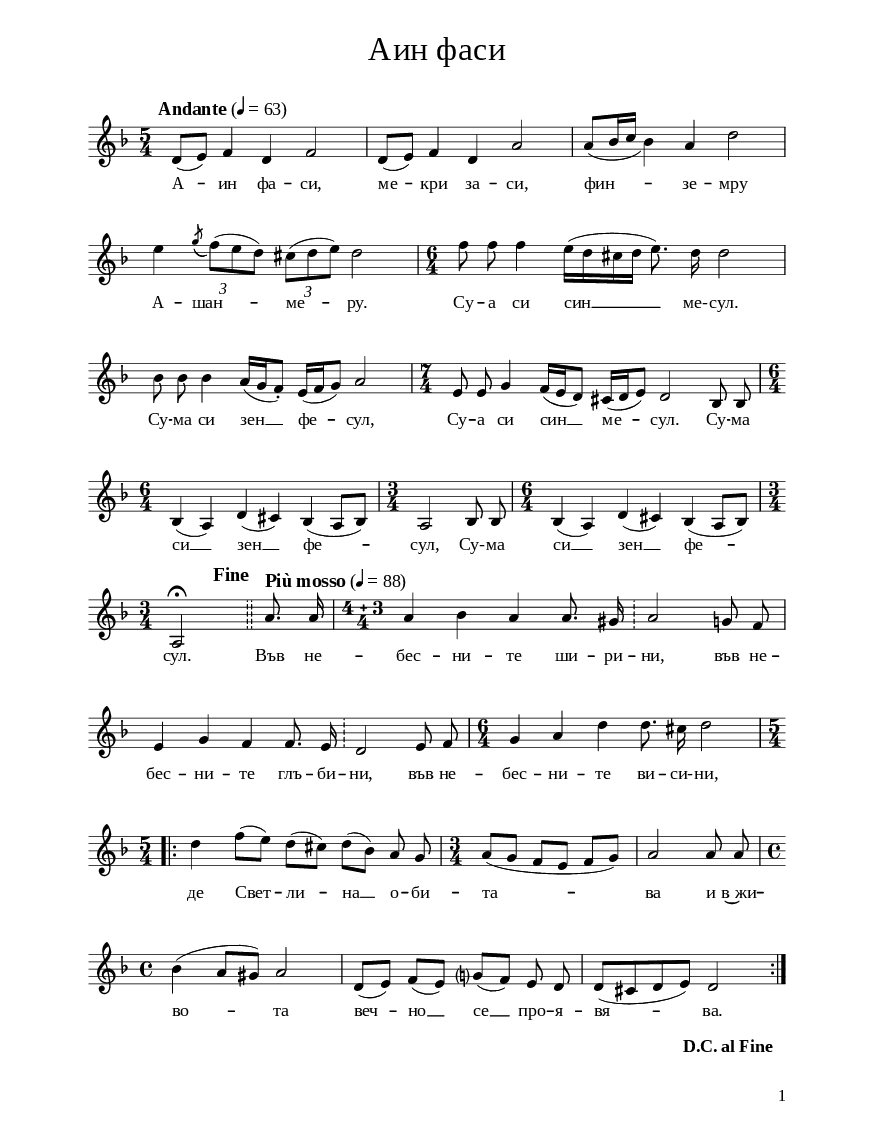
\version "2.24.3"

% include paper part and global functions
\include "include/globals.ily"

\bookpart {
  \label #'ref135
  \tocItem \markup "Аин фаси"
  \paper {
    print-all-headers = ##t
    print-page-number = ##t
    print-first-page-number = ##t

    % put page numbers on the bottom
    oddHeaderMarkup = \markup ""
    evenHeaderMarkup = \markup ""
    oddFooterMarkup = \markup
    \fill-line {
      ""
      \if \should-print-page-number \fromproperty #'page:page-number-string
    }
    evenFooterMarkup = \markup
    \fill-line {
      \if \should-print-page-number \fromproperty #'page:page-number-string
      ""
    }

    left-margin = 1.5\cm
    right-margin = 1.5\cm
    top-margin = 1.6\cm
    bottom-margin = 1.2\cm
    ragged-bottom = ##t % do not spread the staves to fill the whole vertical space

    % change distance between staves
    system-system-spacing =
    #'((basic-distance . 11.5)
       (minimum-distance . 6)
       (padding . 1)
       (stretchability . 12))
  }
  \score {
    \include "include/score-layout.ily"

    \new Voice \relative c' {
      \clef treble
      \key d \minor
      \override Staff.BarLine.gap = 0.5

      \time 5/4
      \tempoFunc "Andante" 4 "63"
      \autoBeamOff
      d8 ( [ e8 ) ]
      f4  d4  f2 | % 2
      d8 ( [  e8 ) ]  f4  d4  a'2
      | % 3
      \stemUp \slurDown a8 ( [ bes16 c16 ] \stemNeutral \slurNeutral bes4
      )  a4 d2 \break | % 4
      e4
      \times 2/3  {
        \once \omit TupletBracket
        \acciaccatura {  g8*3/2 ( } f8 ) ( [
        e8 d8 ) ]
      }

      \times 2/3  {
        cis8 ( [ d8 e8 ) ]
      }
      d2 | % 5
      \time 6/4  | % 5
      f8  f8  f4 e16 ( [
      d16 cis16 d16 ] e8.
      )  d16 d2 \break | % 6
      bes8  bes8  bes4  a16 ( [
      g16  f8 ) -. ]  e16 ( [  f16
      g8 ) ]  a2 | % 7
      \time 7/4  | % 7
      e8  e8   g4  f16 ( [  e16
      d8 ) ]  cis16 ( [  d16  e8 ) ]
      d2  bes8  bes8  \break | % 8
      \time 6/4  | % 8
      bes4 (  a4 )  d4 (  cis4 )
      bes4 (  a8 [  bes8 ) ] | % 9
      \time 3/4  | % 9
      a2  bes8   bes8  |
      \time 6/4  |
      bes4 (  a4 )  d4 (  cis4 )
      bes4 (  a8 [  bes8 ) ] \break | % 11
      \time 3/4  | % 11
      \tempo "            Fine" a2 ^\fermata \bar "!!"
      \tempoFunc "Più mosso" 4 "88" a'8. a16 | % 12
      \compoundMeter #'((4 3 4 ))  | % 12
      a4 bes4  a4  a8.   gis16 \bar "!"
      a2  g8  f8 | \break % 13
      e4  g4  f4  f8. e16 % 14
      \bar "!" d2  e8 f8 | % 15
      \time 6/4 % 15
      g4  a4 d4 d8.
      cis16
      d2 | \bar ".|:-|"
      \time 5/4  | % 16
      d4 f8 ( [ e8 ) ]
      d8 ( [ cis8 ) ] d8 [(bes8)] a8 g8 | % 17
      \time 3/4  | % 17
      a8 ( [  g8 ]  f8 [  e8 ]
      f8 [  g8 ) ] | % 18
      a2  a8 a8 \break | % 19

      \time 4/4  | % 19
      bes4 (  a8 [  gis8 ) ]  a2 |
      d,8 ( [  e8 ) ]  f8 ( [  e8 ) ]
      g?8 [( f8 )]  e8  d8 | % 21
      d8 ( [  cis8  d8  e8 ) ]
      d2
      \bar ":|."

    }


    \addlyrics {
      A -- ин фа -- си, ме -- кри за --
      си, фин --   зе -- мру А -- шан
      --    ме --  ру. Су
      -- а си син __      "ме-" --
      сул. Су -- ма си зен __    фе
      --  сул, Су -- а си син __
      ме --  сул. Су -- ма си __
      зен __  фе --  сул, "Су-" --
      ма си __  зен __  фе  --
      сул. Във не -- бес -- ни -- те ши --
      ри -- ни, във не -- бес -- ни -- те
      глъ -- би -- ни, във не -- бес -- ни
      -- те ви -- "си-" -- ни, де Свет --
      ли -- на __  о -- би -- та --
      ва и в~жи -- во
      --  та веч -- но __   се __
      про -- я -- вя --   ва.
    }

    \header {
      title = \titleFunc #'ref_desc_4 "Аин фаси" "Ain fasi"
    }

    \midi{}

  } % score

  \markup \dc-two "D.C. al Fine"""


} % bookpart
